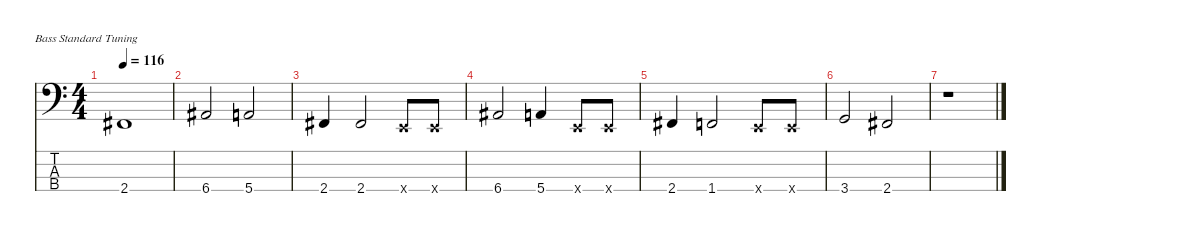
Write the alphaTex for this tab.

\defaultSystemsLayout 4
\hideDynamics
\bracketExtendMode nobrackets
\singleTrackTrackNamePolicy hidden
\multiTrackTrackNamePolicy hidden
\firstSystemTrackNameMode fullname
\otherSystemsTrackNameOrientation horizontal
\track ("Bass" "el.bs.") {defaultSystemsLayout 4 instrument electricbassfinger}
\staff {score tabs}
\tuning (G2 D2 A1 E1)
\ts (4 4)
\tempo 116
\clef f4
\ks c
2.4{t acc #}.1{dy f beam Up} |
6.4{acc #}.2{beam Up} 5.4.2{beam Up} |
2.4{acc #}.4{beam Up} 2.4{acc #}.2{beam Up} 0.4{x}.8{beam Up} 0.4{x}.8{beam Up} |
6.4{acc #}.2{beam Up} 5.4.4{beam Up} 0.4{x}.8{beam Up} 0.4{x}.8{beam Up} |
2.4{acc #}.4{beam Up} 1.4.2{beam Up} 0.4{x}.8{beam Up} 0.4{x}.8{beam Up} |
3.4.2{beam Up} 2.4{acc #}.2{beam Up} |
r.1{beam Down}
